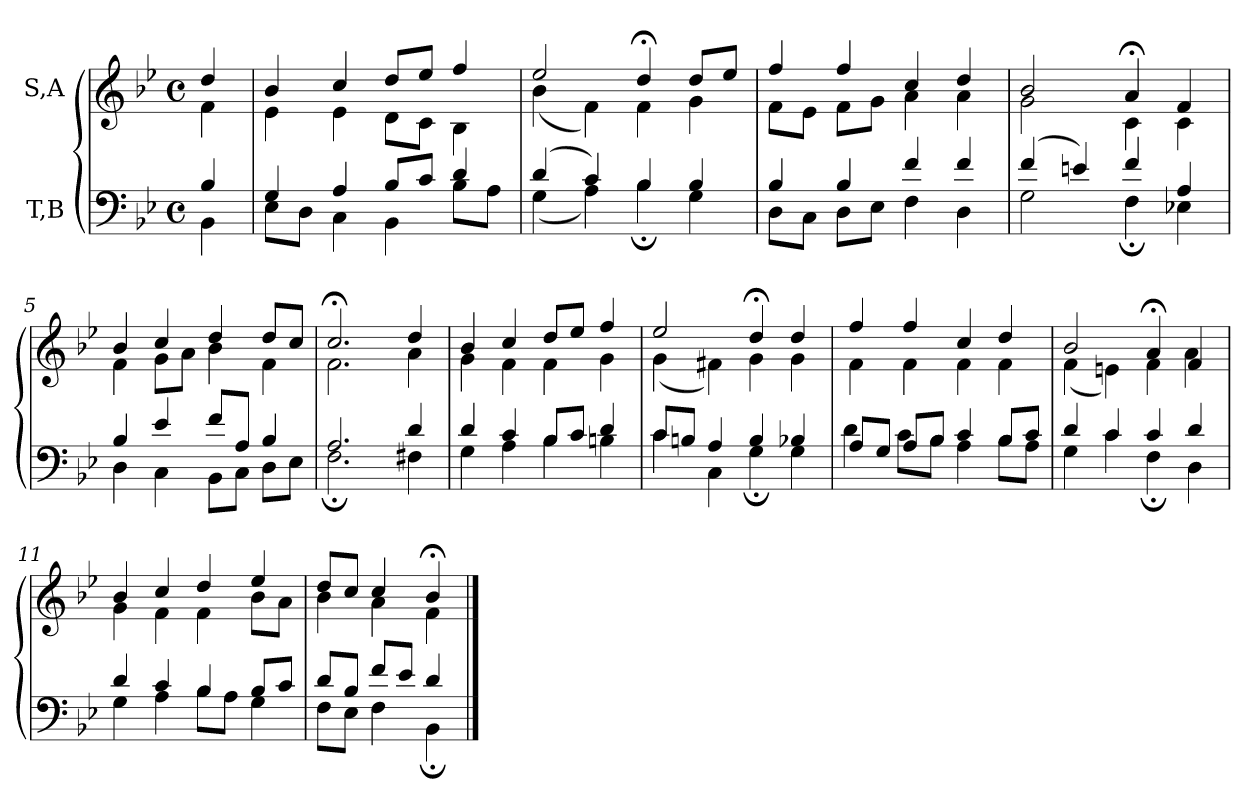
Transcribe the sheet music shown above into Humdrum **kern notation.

**kern	**kern
*part2	*part1
*staff2	*staff1
*I"T,B	*I"S,A
*clefF4	*clefG2
*k[b-e-]	*k[b-e-]
*M4/4	*M4/4
*met(c)	*met(c)
=	=
*^	*^
4B-	4BB-	4dd	4f
=1	=1	=1	=1
4G	8E-L	4b-	4e-
.	8DJ	.	.
4A	4C	4cc	4e-
8B-L	4BB-	8ddL	8dL
8cJ	.	8ee-J	8cJ
4d	8B-L	4ff	4B-
.	8AJ	.	.
=2	=2	=2	=2
(>4d	(<4G	2ee-	(<4b-
4c)	4A)	.	4f)
4B-	4B-;	4dd;<	4f
4B-	4G	8ddL	4g
.	.	8ee-J	.
=3	=3	=3	=3
4B-	8DL	4ff	8fL
.	8CJ	.	8e-J
4B-	8DL	4ff	8fL
.	8E-J	.	8gJ
4f	4F	4cc	4a
4f	4D	4dd	4a
=4	=4	=4	=4
(>4f	2G	2b-	2g
4en)	.	.	.
4f	4F;	4a;<	4c
4A	4E-X	4f	4c
=5	=5	=5	=5
4B-	4D	4b-	4f
4e-	4C	4cc	8gL
.	.	.	8aJ
8fL	8BB-L	4dd	4b-
8AJ	8CJ	.	.
4B-	8DL	8ddL	4f
.	8E-J	8ccJ	.
=6	=6	=6	=6
2.A	2.F;	2.cc;<	2.f
4d	4F#X	4dd	4a
=7	=7	=7	=7
4d	4G	4b-	4g
4c	4A	4cc	4f
8B-L	4B-	8ddL	4f
8cJ	.	8ee-J	.
4d	4Bn	4ff	4g
=8	=8	=8	=8
8cL	4c	2ee-	(<4g
8BnJ	.	.	.
4A	4C	.	4f#X)
4B	4G;	4dd;<	4g
4B-X	4G	4dd	4g
=9	=9	=9	=9
8AL	4d	4ff	4f
8GJ	.	.	.
8AL	8cL	4ff	4f
8B-J	8B-J	.	.
4c	4A	4cc	4f
8B-L	8B-L	4dd	4f
8cJ	8AJ	.	.
=10	=10	=10	=10
4d	4G	2b-	(<4f
4c	4c	.	4en)
4c	4F;	4a;<	4f
4d	4D	4f	4a
=11	=11	=11	=11
4d	4G	4b-	4g
4c	4A	4cc	4f
4B-	8B-L	4dd	4f
.	8AJ	.	.
8B-L	4G	4ee-	8b-L
8cJ	.	.	8aJ
=12	=12	=12	=12
8dL	8FL	8ddL	4b-
8B-J	8E-J	8ccJ	.
8fL	4F	4cc	4a
8e-J	.	.	.
4d	4BB-;	4b-;<	4f
*v	*v	*	*
*	*v	*v
==	==
*-	*-
